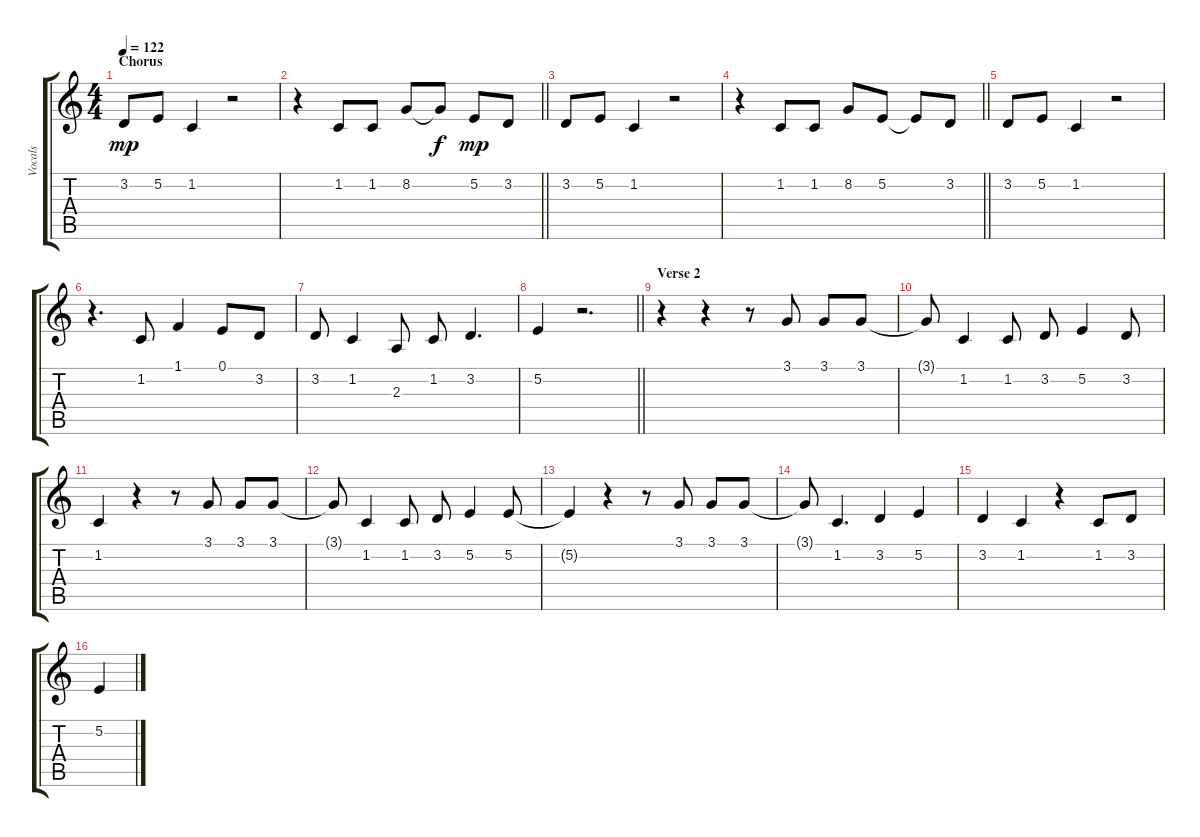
\track ("Vocals" "Vocals") {instrument oboe}
\staff {score tabs}
\tuning (E4 B3 G3 D3 A2 E2) {hide}
\ts (4 4)
\section ("" "Chorus")
\tempo 122
\clef g2
\ks c
3.2.8{dy mp} 5.2.8 1.2.4 r.2 |
\barLineRight lightlight
r.4 1.2.8 1.2.8 8.2.8 8.2{t}.8{dy f} 5.2.8{dy mp} 3.2.8 |
3.2.8 5.2.8 1.2.4 r.2 |
\barLineRight lightlight
r.4 1.2.8 1.2.8 8.2.8 5.2.8 5.2{t}.8 3.2.8 |
3.2.8 5.2.8 1.2.4 r.2 |
r.4{d} 1.2.8 1.1.4 0.1.8 3.2.8 |
3.2.8 1.2.4 2.3.8 1.2.8 3.2.4{d} |
\barLineRight lightlight
5.2.4 r.2{d} |
\section ("" "Verse 2")
r.4 r.4 r.8 3.1.8 3.1.8 3.1.8 |
3.1{t}.8 1.2.4 1.2.8 3.2.8 5.2.4 3.2.8 |
1.2.4 r.4 r.8 3.1.8 3.1.8 3.1.8 |
3.1{t}.8 1.2.4 1.2.8 3.2.8 5.2.4 5.2.8 |
5.2{t}.4 r.4 r.8 3.1.8 3.1.8 3.1.8 |
3.1{t}.8 1.2.4{d} 3.2.4 5.2.4 |
3.2.4 1.2.4 r.4 1.2.8 3.2.8 |
5.2.4
